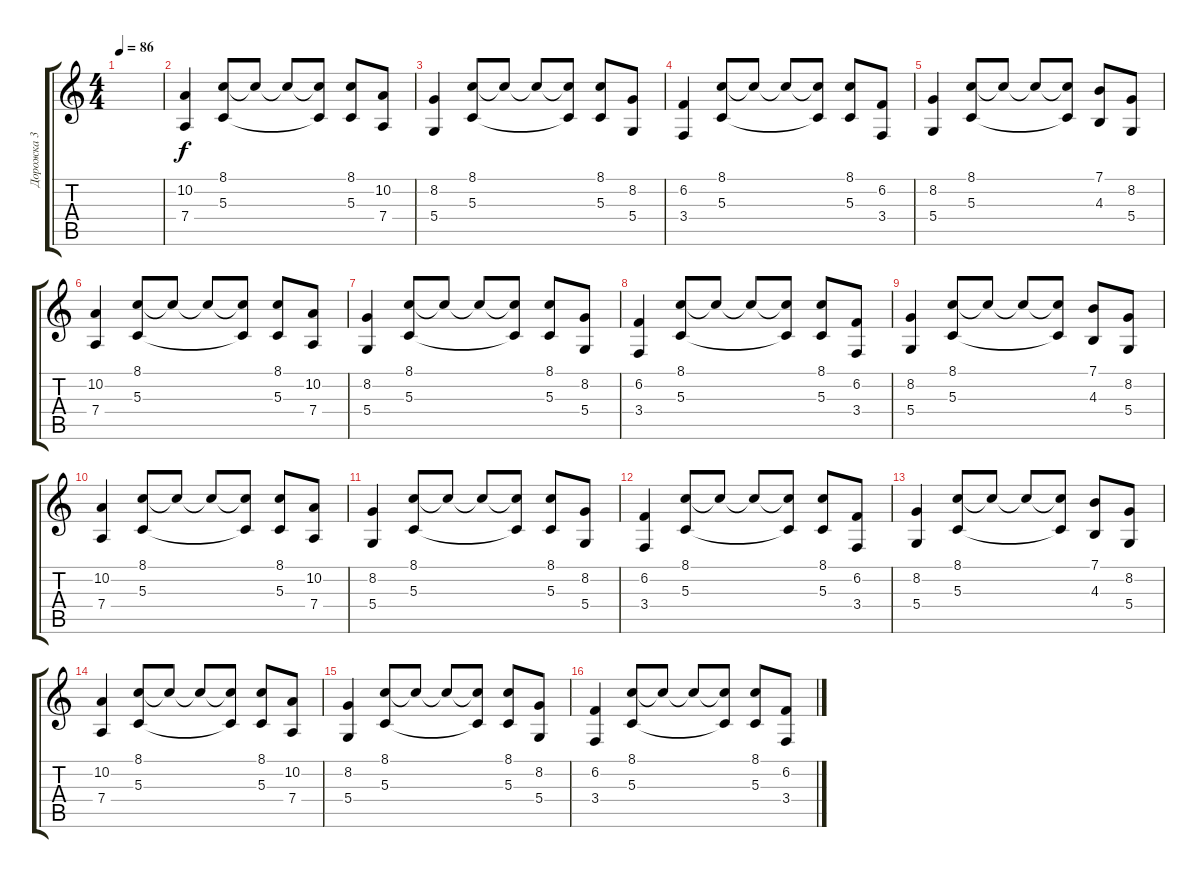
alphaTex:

\track ("Дорожка 3" "Дорожка 3") {instrument tubularbells}
\staff {score tabs}
\tuning (E4 B3 G3 D3 A2 E2) {hide}
\ts (4 4)
\tempo 86
\clef g2
\ks c
|
(10.2 7.4).4 (8.1 5.3).8 8.1{t}.8 8.1{t}.8 (8.1{t} 5.3{t}).8 (8.1 5.3).8 (10.2 7.4).8 |
(8.2 5.4).4 (8.1 5.3).8 8.1{t}.8 8.1{t}.8 (8.1{t} 5.3{t}).8 (8.1 5.3).8 (8.2 5.4).8 |
(6.2 3.4).4 (8.1 5.3).8 8.1{t}.8 8.1{t}.8 (8.1{t} 5.3{t}).8 (8.1 5.3).8 (6.2 3.4).8 |
(8.2 5.4).4 (8.1 5.3).8 8.1{t}.8 8.1{t}.8 (8.1{t} 5.3{t}).8 (7.1 4.3).8 (8.2 5.4).8 |
(10.2 7.4).4 (8.1 5.3).8 8.1{t}.8 8.1{t}.8 (8.1{t} 5.3{t}).8 (8.1 5.3).8 (10.2 7.4).8 |
(8.2 5.4).4 (8.1 5.3).8 8.1{t}.8 8.1{t}.8 (8.1{t} 5.3{t}).8 (8.1 5.3).8 (8.2 5.4).8 |
(6.2 3.4).4 (8.1 5.3).8 8.1{t}.8 8.1{t}.8 (8.1{t} 5.3{t}).8 (8.1 5.3).8 (6.2 3.4).8 |
(8.2 5.4).4 (8.1 5.3).8 8.1{t}.8 8.1{t}.8 (8.1{t} 5.3{t}).8 (7.1 4.3).8 (8.2 5.4).8 |
(10.2 7.4).4 (8.1 5.3).8 8.1{t}.8 8.1{t}.8 (8.1{t} 5.3{t}).8 (8.1 5.3).8 (10.2 7.4).8 |
(8.2 5.4).4 (8.1 5.3).8 8.1{t}.8 8.1{t}.8 (8.1{t} 5.3{t}).8 (8.1 5.3).8 (8.2 5.4).8 |
(6.2 3.4).4 (8.1 5.3).8 8.1{t}.8 8.1{t}.8 (8.1{t} 5.3{t}).8 (8.1 5.3).8 (6.2 3.4).8 |
(8.2 5.4).4 (8.1 5.3).8 8.1{t}.8 8.1{t}.8 (8.1{t} 5.3{t}).8 (7.1 4.3).8 (8.2 5.4).8 |
(10.2 7.4).4 (8.1 5.3).8 8.1{t}.8 8.1{t}.8 (8.1{t} 5.3{t}).8 (8.1 5.3).8 (10.2 7.4).8 |
(8.2 5.4).4 (8.1 5.3).8 8.1{t}.8 8.1{t}.8 (8.1{t} 5.3{t}).8 (8.1 5.3).8 (8.2 5.4).8 |
(6.2 3.4).4 (8.1 5.3).8 8.1{t}.8 8.1{t}.8 (8.1{t} 5.3{t}).8 (8.1 5.3).8 (6.2 3.4).8
